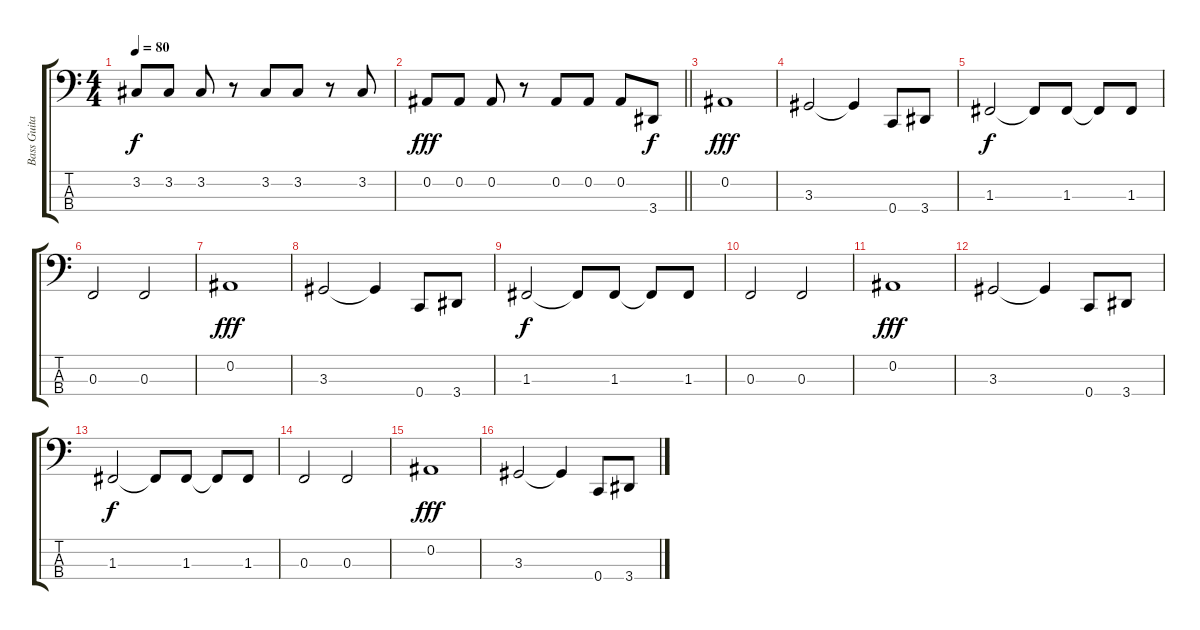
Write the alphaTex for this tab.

\track ("Bass Guitar" "Bass Guita") {instrument electricbassfinger}
\staff {score tabs}
\tuning (Eb2 Bb1 F1 C1) {hide}
\ts (4 4)
\tempo 80
\clef f4
\ks c
3.2.8{dy f} 3.2.8 3.2.8 r.8 3.2.8 3.2.8 r.8 3.2.8 |
\barLineRight lightlight
0.2.8{dy fff} 0.2.8 0.2.8 r.8 0.2.8 0.2.8 0.2.8 3.4.8{dy f} |
0.2.1{dy fff} |
3.3.2 3.3{t}.4 0.4.8 3.4.8 |
1.3.2{dy f} 1.3{t}.8 1.3.8 1.3{t}.8 1.3.8 |
0.3.2 0.3.2 |
0.2.1{dy fff} |
3.3.2 3.3{t}.4 0.4.8 3.4.8 |
1.3.2{dy f} 1.3{t}.8 1.3.8 1.3{t}.8 1.3.8 |
0.3.2 0.3.2 |
0.2.1{dy fff} |
3.3.2 3.3{t}.4 0.4.8 3.4.8 |
1.3.2{dy f} 1.3{t}.8 1.3.8 1.3{t}.8 1.3.8 |
0.3.2 0.3.2 |
0.2.1{dy fff} |
3.3.2 3.3{t}.4 0.4.8 3.4.8
